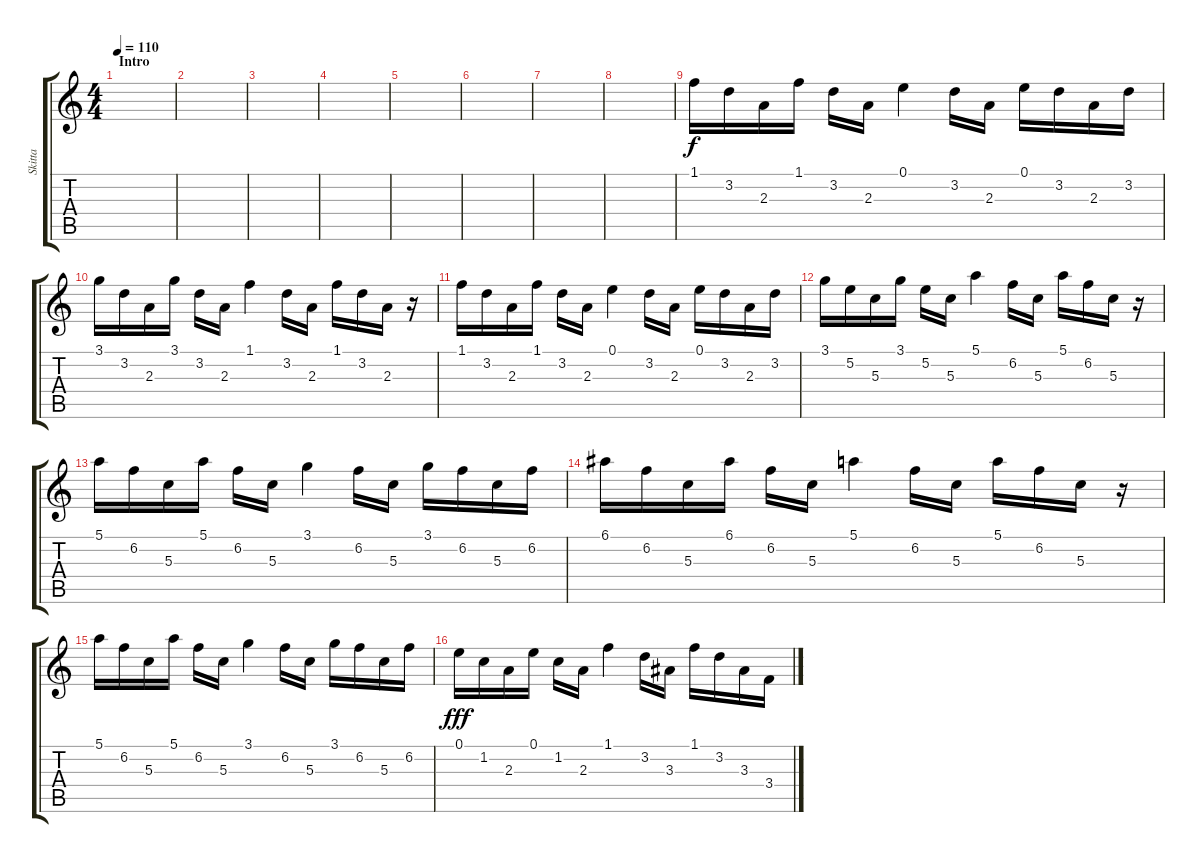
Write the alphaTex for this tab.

\track ("Skitta" "Skitta") {instrument distortionguitar}
\staff {score tabs}
\tuning (E4 B3 G3 D3 A2 E2) {hide}
\ts (4 4)
\section ("" "Intro")
\tempo 110
\clef g2
\ks c
|
|
|
|
|
|
|
|
1.1.16 3.2.16 2.3.16 1.1.16 3.2.16 2.3.16 0.1.4 3.2.16 2.3.16 0.1.16 3.2.16 2.3.16 3.2.16 |
3.1.16 3.2.16 2.3.16 3.1.16 3.2.16 2.3.16 1.1.4 3.2.16 2.3.16 1.1.16 3.2.16 2.3.16 r.16 |
1.1.16 3.2.16 2.3.16 1.1.16 3.2.16 2.3.16 0.1.4 3.2.16 2.3.16 0.1.16 3.2.16 2.3.16 3.2.16 |
3.1.16 5.2.16 5.3.16 3.1.16 5.2.16 5.3.16 5.1.4 6.2.16 5.3.16 5.1.16 6.2.16 5.3.16 r.16 |
5.1.16 6.2.16 5.3.16 5.1.16 6.2.16 5.3.16 3.1.4 6.2.16 5.3.16 3.1.16 6.2.16 5.3.16 6.2.16 |
6.1.16 6.2.16 5.3.16 6.1.16 6.2.16 5.3.16 5.1.4 6.2.16 5.3.16 5.1.16 6.2.16 5.3.16 r.16 |
5.1.16 6.2.16 5.3.16 5.1.16 6.2.16 5.3.16 3.1.4 6.2.16 5.3.16 3.1.16 6.2.16 5.3.16 6.2.16 |
0.1.16{dy fff} 1.2.16 2.3.16 0.1.16 1.2.16 2.3.16 1.1.4 3.2.16 3.3.16 1.1.16 3.2.16 3.3.16 3.4.16
